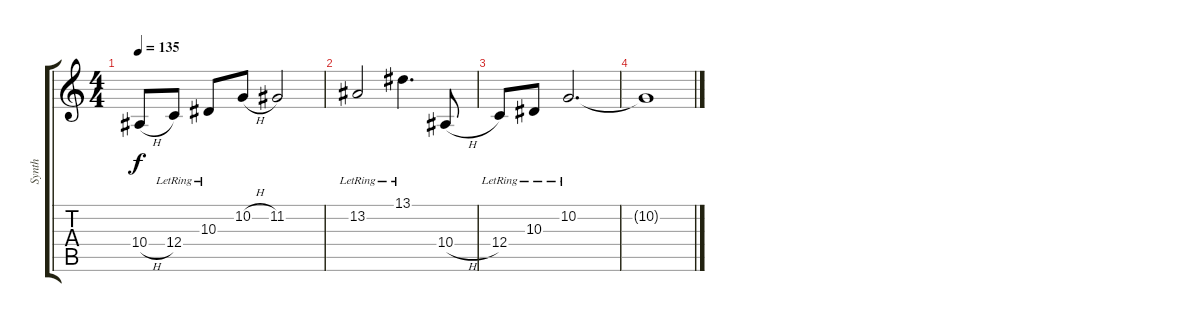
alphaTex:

\track ("Synth" "Synth") {instrument fx1rain}
\staff {score tabs}
\tuning (D4 A3 F3 C3 G2 C2) {hide}
\ts (4 4)
\tempo 135
\clef g2
\ks c
10.4{h}.8{dy f} 12.4{lr}.8 10.3{lr}.8 10.2{h}.8 11.2.2 |
13.2{lr}.2 13.1{lr}.4{d} 10.4{h}.8 |
12.4{lr}.8 10.3{lr}.8 10.2{lr}.2{d} |
10.2{t}.1
